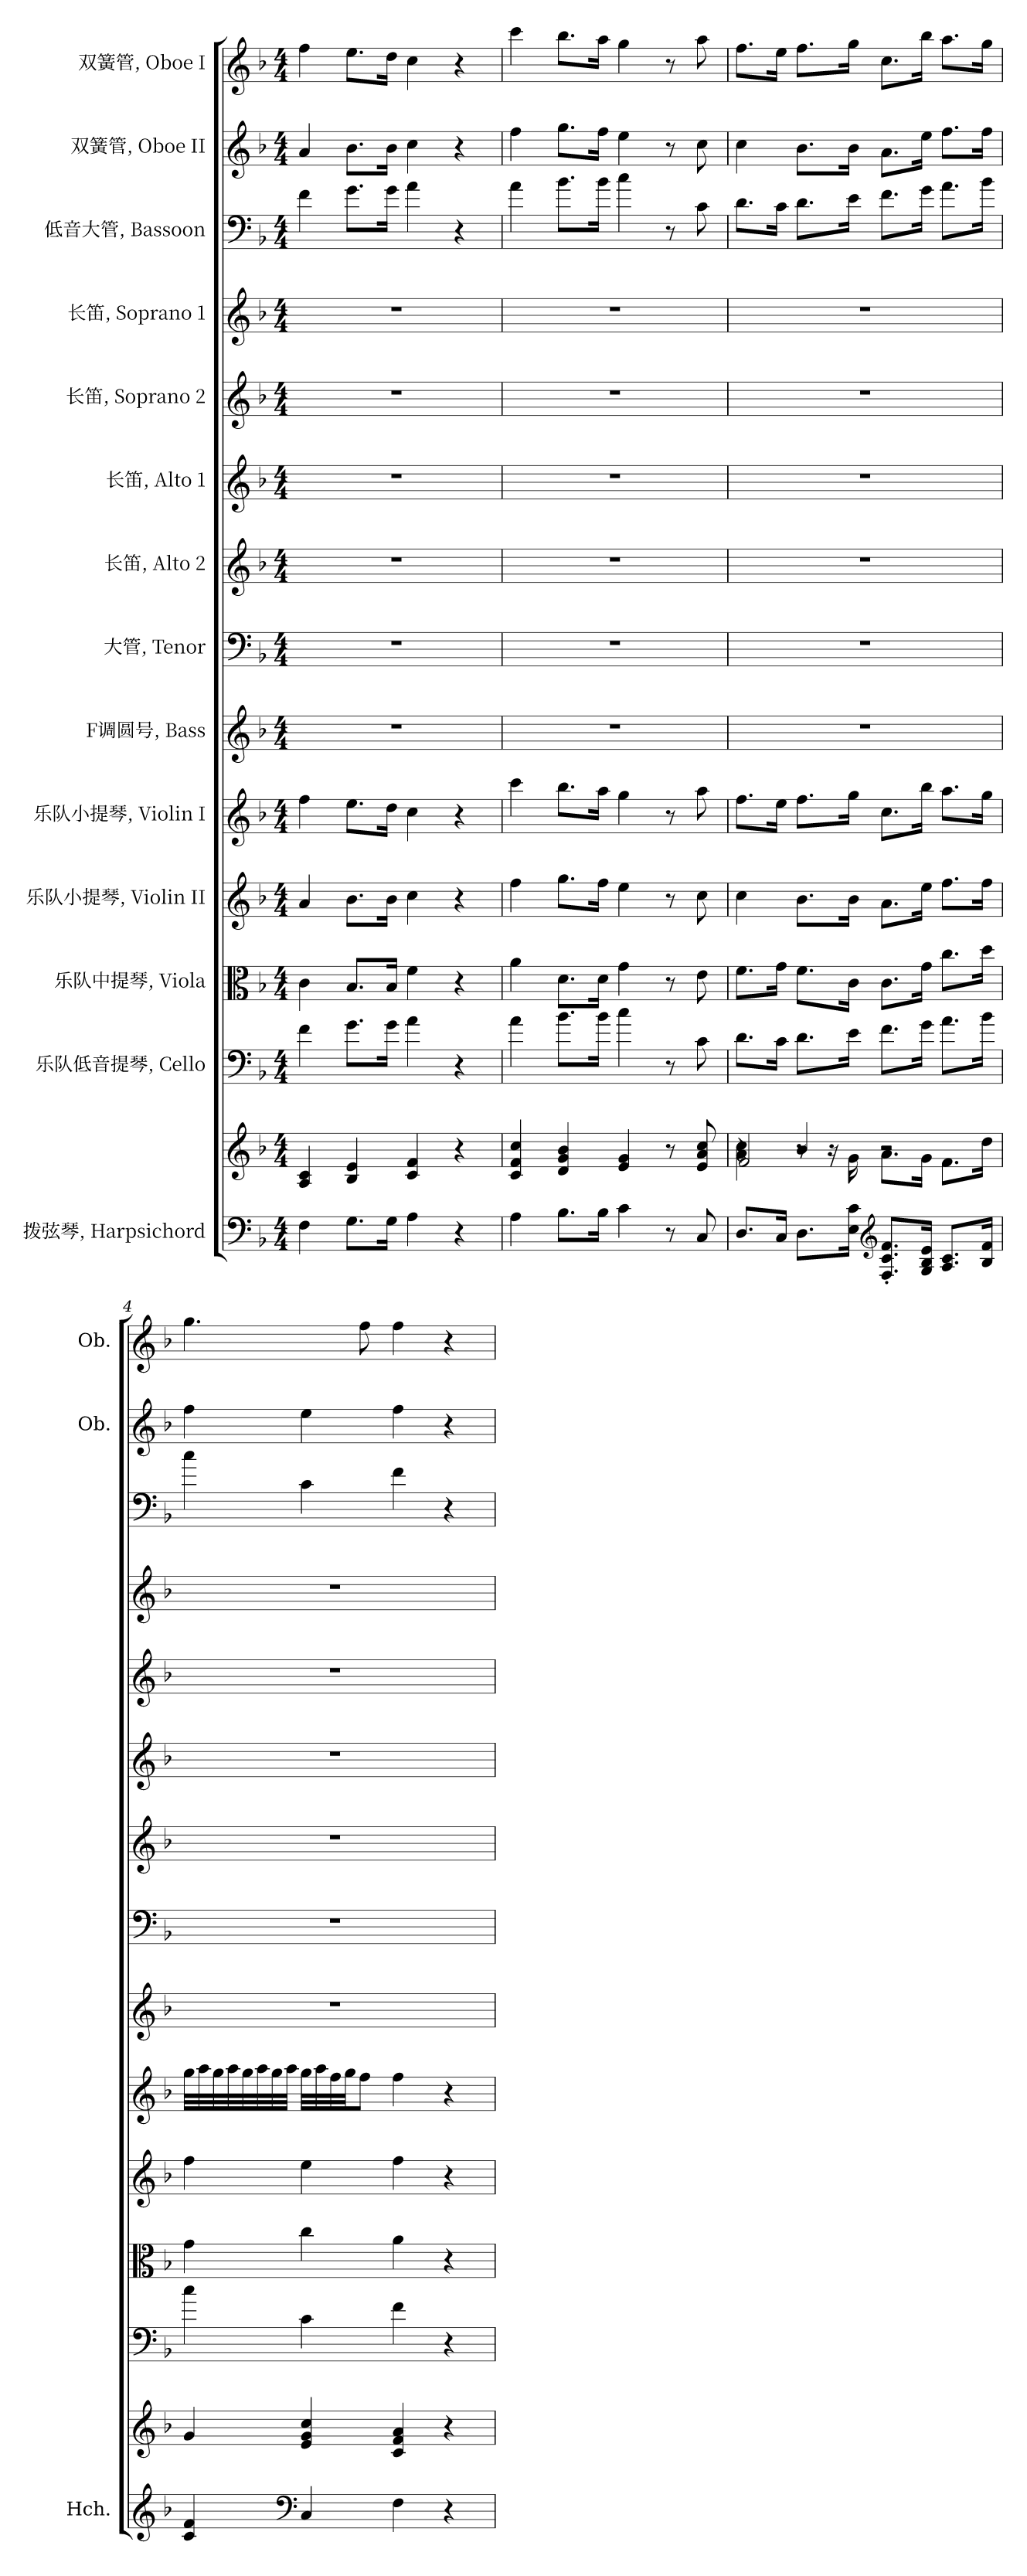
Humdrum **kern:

**kern	**kern	**kern	**kern	**kern	**kern	**kern	**kern	**kern	**kern	**kern	**kern	**kern	**kern	**kern
*part14	*part14	*part13	*part12	*part11	*part10	*part9	*part8	*part7	*part6	*part5	*part4	*part3	*part2	*part1
*staff15	*staff14	*staff13	*staff12	*staff11	*staff10	*staff9	*staff8	*staff7	*staff6	*staff5	*staff4	*staff3	*staff2	*staff1
*I"拨弦琴, Harpsichord	*	*I"乐队低音提琴, Cello	*I"乐队中提琴, Viola	*I"乐队小提琴, Violin II	*I"乐队小提琴, Violin I	*I"F调圆号, Bass	*I"大管, Tenor	*I"长笛, Alto 2	*I"长笛, Alto 1	*I"长笛, Soprano 2	*I"长笛, Soprano 1	*I"低音大管, Bassoon	*I"双簧管, Oboe II	*I"双簧管, Oboe I
*I'Hch.	*	*	*	*	*	*	*	*	*	*	*	*	*I'Ob.	*I'Ob.
*clefF4	*clefG2	*clefF4	*clefC3	*clefG2	*clefG2	*clefG2	*clefF4	*clefG2	*clefG2	*clefG2	*clefG2	*clefF4	*clefG2	*clefG2
*	*	*ITrd7c12	*	*	*	*ITrd4c7	*	*	*	*	*	*ITrd7c12	*	*
*k[b-]	*k[b-]	*k[b-]	*k[b-]	*k[b-]	*k[b-]	*k[b-e-]	*k[b-]	*k[b-]	*k[b-]	*k[b-]	*k[b-]	*k[b-]	*k[b-]	*k[b-]
*M4/4	*M4/4	*M4/4	*M4/4	*M4/4	*M4/4	*M4/4	*M4/4	*M4/4	*M4/4	*M4/4	*M4/4	*M4/4	*M4/4	*M4/4
*MM105	*MM105	*MM105	*MM105	*MM105	*MM105	*MM105	*MM105	*MM105	*MM105	*MM105	*MM105	*MM105	*MM105	*MM105
=1	=1	=1	=1	=1	=1	=1	=1	=1	=1	=1	=1	=1	=1	=1
4F\	4A/ 4c/	4F\	4c\	4a/	4ff\	1r	1r	1r	1r	1r	1r	4F\	4a/	4ff\
8.G\L	4B-/ 4e/	8.G\L	8.B-/L	8.b-\L	8.ee\L	.	.	.	.	.	.	8.G\L	8.b-\L	8.ee\L
16G\Jk	.	16G\Jk	16B-/Jk	16b-\Jk	16dd\Jk	.	.	.	.	.	.	16G\Jk	16b-\Jk	16dd\Jk
4A\	4c/ 4f/	4A\	4f\	4cc\	4cc\	.	.	.	.	.	.	4A\	4cc\	4cc\
4r	4r	4r	4r	4r	4r	.	.	.	.	.	.	4r	4r	4r
=2	=2	=2	=2	=2	=2	=2	=2	=2	=2	=2	=2	=2	=2	=2
4A\	4c/ 4f/ 4cc/	4A\	4a\	4ff\	4ccc\	1r	1r	1r	1r	1r	1r	4A\	4ff\	4ccc\
8.B-\L	4d/ 4g/ 4b-/	8.B-\L	8.d\L	8.gg\L	8.bb-\L	.	.	.	.	.	.	8.B-\L	8.gg\L	8.bb-\L
16B-\Jk	.	16B-\Jk	16d\Jk	16ff\Jk	16aa\Jk	.	.	.	.	.	.	16B-\Jk	16ff\Jk	16aa\Jk
4c\	4e/ 4g/	4c\	4g\	4ee\	4gg\	.	.	.	.	.	.	4c\	4ee\	4gg\
8r	8r	8r	8r	8r	8r	.	.	.	.	.	.	8r	8r	8r
8C/	8e/ 8a/ 8cc/	8C\	8e\	8cc\	8aa\	.	.	.	.	.	.	8C\	8cc\	8aa\
=3	=3	=3	=3	=3	=3	=3	=3	=3	=3	=3	=3	=3	=3	=3
*	*^	*	*	*	*	*	*	*	*	*	*	*	*	*
*	*	*^	*	*	*	*	*	*	*	*	*	*	*	*	*
8.D/L	4r	4a\ 4cc\	2f/	8.D\L	8.f\L	4cc\	8.ff\L	1r	1r	1r	1r	1r	1r	8.D\L	4cc\	8.ff\L
16C/Jk	.	.	.	16C\Jk	16g\Jk	.	16ee\Jk	.	.	.	.	.	.	16C\Jk	.	16ee\Jk
8.D\L	4b-/	8r	.	8.D\L	8.f\L	8.b-\L	8.ff\L	.	.	.	.	.	.	8.D\L	8.b-\L	8.ff\L
.	.	16r	.	.	.	.	.	.	.	.	.	.	.	.	.	.
16E\ 16c\Jk	.	16g\	.	16E\Jk	16c\Jk	16b-\Jk	16gg\Jk	.	.	.	.	.	.	16E\Jk	16b-\Jk	16gg\Jk
*clefG2	*	*	*	*	*	*	*	*	*	*	*	*	*	*	*	*
8.F/' 8.c/' 8.f/'L	2r	8.a\L	2r	8.F\L	8.c\L	8.a\L	8.cc\L	.	.	.	.	.	.	8.F\L	8.a\L	8.cc\L
16G/ 16B-/ 16e/Jk	.	16g\Jk	.	16G\Jk	16g\Jk	16ee\Jk	16bb-\Jk	.	.	.	.	.	.	16G\Jk	16ee\Jk	16bb-\Jk
8.A/ 8.c/L	.	8.f\L	.	8.A\L	8.cc\L	8.ff\L	8.aa\L	.	.	.	.	.	.	8.A\L	8.ff\L	8.aa\L
16B-/ 16f/Jk	.	16dd\Jk	.	16B-\Jk	16dd\Jk	16ff\Jk	16gg\Jk	.	.	.	.	.	.	16B-\Jk	16ff\Jk	16gg\Jk
*	*v	*v	*v	*	*	*	*	*	*	*	*	*	*	*	*	*
!!LO:PB:g=z
=4	=4	=4	=4	=4	=4	=4	=4	=4	=4	=4	=4	=4	=4	=4
4c/ 4f/	4g/	4c\	4g\	4ff\	32gg\LLL	1r	1r	1r	1r	1r	1r	4c\	4ff\	4.gg\
.	.	.	.	.	32aa\	.	.	.	.	.	.	.	.	.
.	.	.	.	.	32gg\	.	.	.	.	.	.	.	.	.
.	.	.	.	.	32aa\	.	.	.	.	.	.	.	.	.
.	.	.	.	.	32gg\	.	.	.	.	.	.	.	.	.
.	.	.	.	.	32aa\	.	.	.	.	.	.	.	.	.
.	.	.	.	.	32gg\	.	.	.	.	.	.	.	.	.
.	.	.	.	.	32aa\JJJ	.	.	.	.	.	.	.	.	.
*clefF4	*	*	*	*	*	*	*	*	*	*	*	*	*	*
4C/	4e/ 4g/ 4cc/	4C\	4cc\	4ee\	32gg\LLL	.	.	.	.	.	.	4C\	4ee\	.
.	.	.	.	.	32aa\	.	.	.	.	.	.	.	.	.
.	.	.	.	.	32ff\	.	.	.	.	.	.	.	.	.
.	.	.	.	.	32gg\JJ	.	.	.	.	.	.	.	.	.
.	.	.	.	.	8ff\J	.	.	.	.	.	.	.	.	8ff\
4F\	4c/ 4f/ 4a/	4F\	4a\	4ff\	4ff\	.	.	.	.	.	.	4F\	4ff\	4ff\
4r	4r	4r	4r	4r	4r	.	.	.	.	.	.	4r	4r	4r
=	=	=	=	=	=	=	=	=	=	=	=	=	=	=
*-	*-	*-	*-	*-	*-	*-	*-	*-	*-	*-	*-	*-	*-	*-
